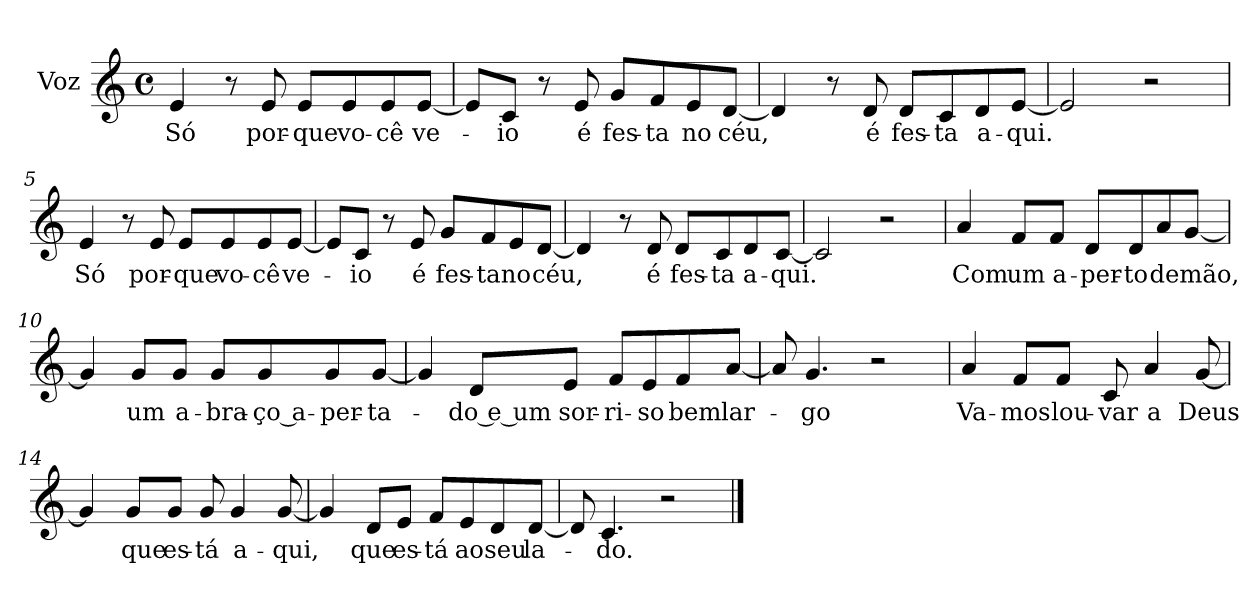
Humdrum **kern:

**kern	**text
*part1	*part1
*staff1	*staff1
*I"Voz	*
*I'Vo.	*
*clefG2	*
*k[]	*
*M4/4	*
*met(c)	*
*MM80	*
=1	=1
!	!LO:LY:b
4e/	Só
8r	.
!	!LO:LY:b
8e/	por-
!	!LO:LY:b
8e/L	-que
!	!LO:LY:b
8e/	vo-
!	!LO:LY:b
8e/	-cê
!	!LO:LY:b
[8e/J	ve-
=2	=2
8e/L]	.
!	!LO:LY:b
8c/J	-io
8r	.
!	!LO:LY:b
8e/	é
!	!LO:LY:b
8g/L	fes-
!	!LO:LY:b
8f/	-ta
!	!LO:LY:b
8e/	no
!	!LO:LY:b
[8d/J	céu,
=3	=3
4d/]	.
8r	.
!	!LO:LY:b
8d/	é
!	!LO:LY:b
8d/L	fes-
!	!LO:LY:b
8c/	-ta
!	!LO:LY:b
8d/	a-
!	!LO:LY:b
[8e/J	-qui.
=4	=4
2e/]	.
2r	.
!!LO:LB:g=z
=5	=5
!	!LO:LY:b
4e/	Só
8r	.
!	!LO:LY:b
8e/	por-
!	!LO:LY:b
8e/L	-que
!	!LO:LY:b
8e/	vo-
!	!LO:LY:b
8e/	-cê
!	!LO:LY:b
[8e/J	ve-
=6	=6
8e/L]	.
!	!LO:LY:b
8c/J	-io
8r	.
!	!LO:LY:b
8e/	é
!	!LO:LY:b
8g/L	fes-
!	!LO:LY:b
8f/	-ta
!	!LO:LY:b
8e/	no
!	!LO:LY:b
[8d/J	céu,
=7	=7
4d/]	.
8r	.
!	!LO:LY:b
8d/	é
!	!LO:LY:b
8d/L	fes-
!	!LO:LY:b
8c/	-ta
!	!LO:LY:b
8d/	a-
!	!LO:LY:b
[8c/J	-qui.
=8	=8
2c/]	.
2r	.
!!LO:LB:g=z
=9	=9
!	!LO:LY:b
4a/	Com
!	!LO:LY:b
8f/L	um
!	!LO:LY:b
8f/J	a-
!	!LO:LY:b
8d/L	-per-
!	!LO:LY:b
8d/	-to
!	!LO:LY:b
8a/	de
!	!LO:LY:b
[8g/J	mão,
=10	=10
4g/]	.
!	!LO:LY:b
8g/L	um
!	!LO:LY:b
8g/J	a-
!	!LO:LY:b
8g/L	-bra-
!	!LO:LY:b
8g/	-ço a-
!	!LO:LY:b
8g/	-per-
!	!LO:LY:b
[8g/J	-ta-
=11	=11
4g/]	.
!	!LO:LY:b
8d/L	-do e um
!	!LO:LY:b
8e/J	sor-
!	!LO:LY:b
8f/L	-ri-
!	!LO:LY:b
8e/	-so
!	!LO:LY:b
8f/	bem
!	!LO:LY:b
[8a/J	lar-
=12	=12
8a/]	.
!	!LO:LY:b
4.g/	-go
2r	.
!!LO:LB:g=z
=13	=13
!	!LO:LY:b
4a/	Va-
!	!LO:LY:b
8f/L	-mos
!	!LO:LY:b
8f/J	lou-
!	!LO:LY:b
8c/	-var
!	!LO:LY:b
4a/	a
!	!LO:LY:b
[8g/	Deus
=14	=14
4g/]	.
!	!LO:LY:b
8g/L	que
!	!LO:LY:b
8g/J	es-
!	!LO:LY:b
8g/	-tá
!	!LO:LY:b
4g/	a-
!	!LO:LY:b
[8g/	-qui,
=15	=15
4g/]	.
!	!LO:LY:b
8d/L	que
!	!LO:LY:b
8e/J	es-
!	!LO:LY:b
8f/L	-tá
!	!LO:LY:b
8e/	ao
!	!LO:LY:b
8d/	seu
!	!LO:LY:b
[8d/J	la-
=16	=16
8d/]	.
!	!LO:LY:b
4.c/	-do.
2r	.
==	==
*-	*-
